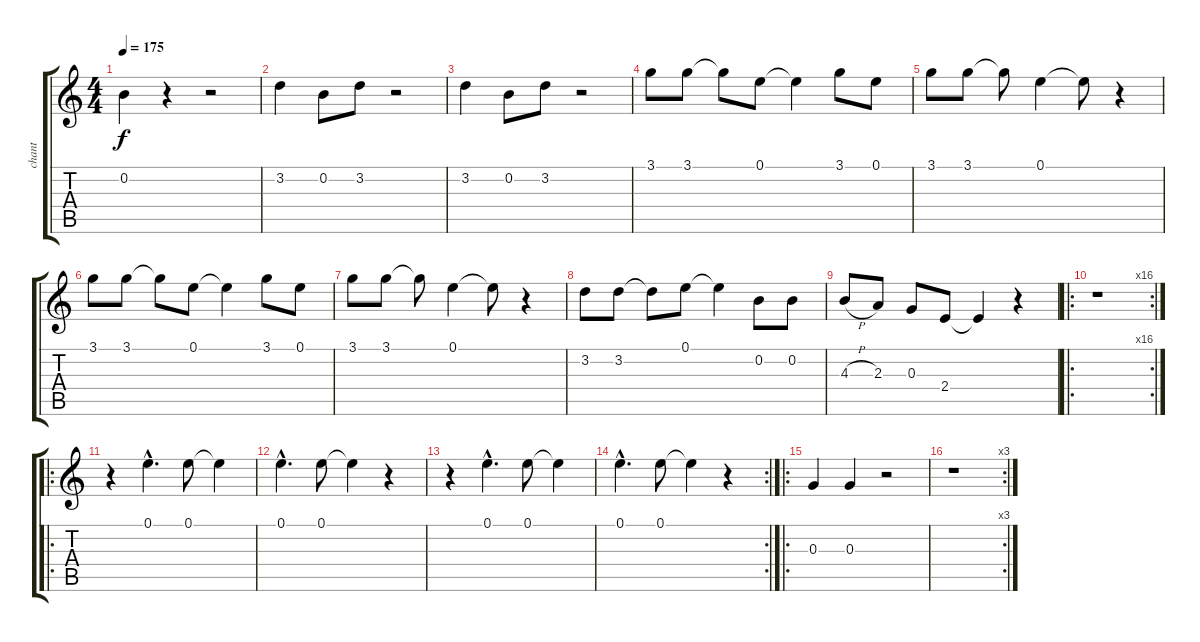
\track ("chant" "chant") {instrument slapbass1}
\staff {score tabs}
\tuning (E4 B3 G3 D3 A2 E2) {hide}
\ts (4 4)
\tempo 175
\clef g2
\ks c
0.2{t}.4{dy f} r.4 r.2 |
3.2.4 0.2.8 3.2.8 r.2 |
3.2.4 0.2.8 3.2.8 r.2 |
3.1.8 3.1.8 3.1{t}.8 0.1.8 0.1{t}.4 3.1.8 0.1.8 |
3.1.8 3.1.8 3.1{t}.8 0.1.4 0.1{t}.8 r.4 |
3.1.8 3.1.8 3.1{t}.8 0.1.8 0.1{t}.4 3.1.8 0.1.8 |
3.1.8 3.1.8 3.1{t}.8 0.1.4 0.1{t}.8 r.4 |
3.2.8 3.2.8 3.2{t}.8 0.1.8 0.1{t}.4 0.2.8 0.2.8 |
4.3{h}.8 2.3.8 0.3.8 2.4.8 2.4{t}.4 r.4 |
\ro
\rc 16
r.1 |
\ro
r.4 0.1{hac}.4{d} 0.1.8 0.1{t}.4 |
0.1{hac}.4{d} 0.1.8 0.1{t}.4 r.4 |
r.4 0.1{hac}.4{d} 0.1.8 0.1{t}.4 |
\rc 2
0.1{hac}.4{d} 0.1.8 0.1{t}.4 r.4 |
\ro
0.3.4 0.3.4 r.2 |
\rc 3
r.1
